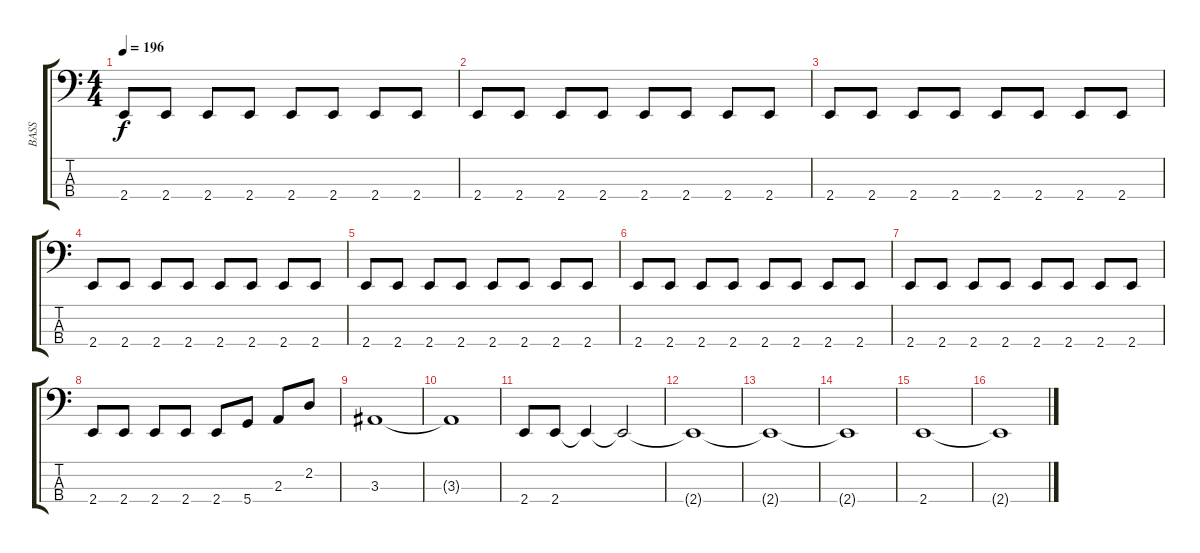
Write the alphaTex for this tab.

\track ("BASS" "BASS") {instrument electricbassfinger}
\staff {score tabs}
\tuning (F2 C2 G1 D1) {hide}
\ts (4 4)
\tempo 196
\clef f4
\ks c
2.4.8{dy f} 2.4.8 2.4.8 2.4.8 2.4.8 2.4.8 2.4.8 2.4.8 |
2.4.8 2.4.8 2.4.8 2.4.8 2.4.8 2.4.8 2.4.8 2.4.8 |
2.4.8 2.4.8 2.4.8 2.4.8 2.4.8 2.4.8 2.4.8 2.4.8 |
2.4.8 2.4.8 2.4.8 2.4.8 2.4.8 2.4.8 2.4.8 2.4.8 |
2.4.8 2.4.8 2.4.8 2.4.8 2.4.8 2.4.8 2.4.8 2.4.8 |
2.4.8 2.4.8 2.4.8 2.4.8 2.4.8 2.4.8 2.4.8 2.4.8 |
2.4.8 2.4.8 2.4.8 2.4.8 2.4.8 2.4.8 2.4.8 2.4.8 |
2.4.8 2.4.8 2.4.8 2.4.8 2.4.8 5.4.8 2.3.8 2.2.8 |
3.3.1 |
3.3{t}.1 |
2.4.8 2.4.8 2.4{t}.4 2.4{t}.2 |
2.4{t}.1 |
2.4{t}.1 |
2.4{t}.1 |
2.4.1 |
2.4{t}.1
